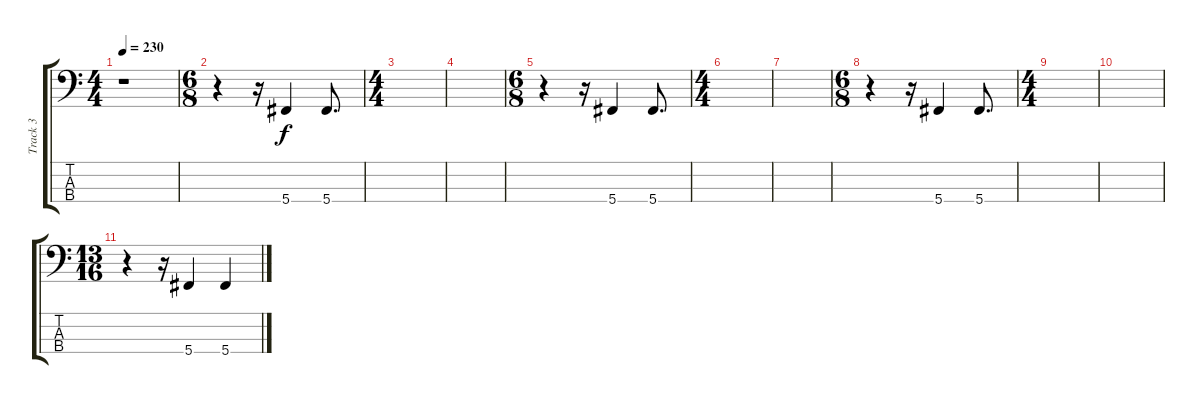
\track ("Track 3" "Track 3") {instrument electricbassfinger}
\staff {score tabs}
\tuning (E2 B1 Gb1 Db1) {hide}
\ts (4 4)
\tempo 230
\clef f4
\ks c
r.1{dy f} |
\ts (6 8)
r.4 r.16 5.4.4 5.4.8{d} |
\ts (4 4)
|
|
\ts (6 8)
r.4 r.16 5.4.4 5.4.8{d} |
\ts (4 4)
|
|
\ts (6 8)
r.4 r.16 5.4.4 5.4.8{d} |
\ts (4 4)
|
|
\ts (13 16)
r.4 r.16 5.4.4 5.4.4
